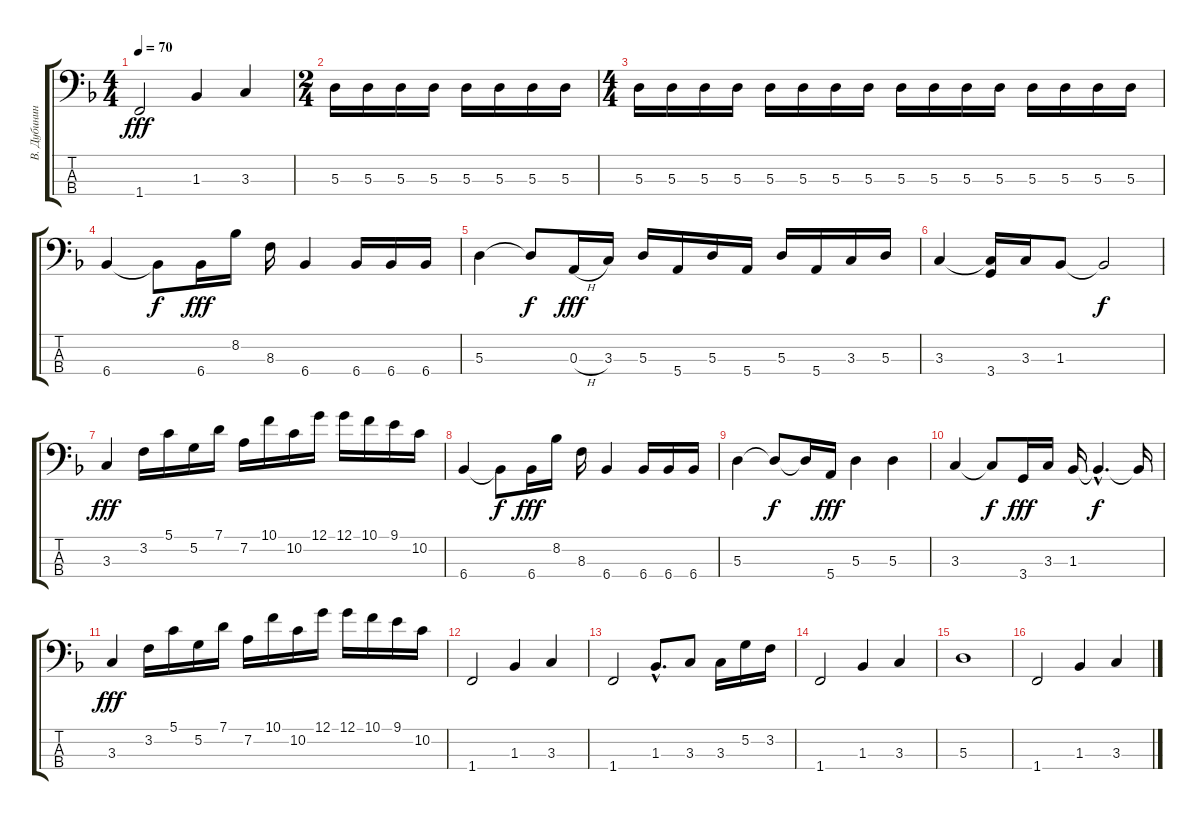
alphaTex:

\track ("В. Дубинин" "В. Дубинин") {instrument acousticbass}
\staff {score tabs}
\tuning (G2 D2 A1 E1) {hide}
\ts (4 4)
\tempo 70
\clef f4
\ks dminor
1.4.2{dy fff} 1.3.4 3.3.4 |
\ts (2 4)
5.3.16 5.3.16 5.3.16 5.3.16 5.3.16 5.3.16 5.3.16 5.3.16 |
\ts (4 4)
5.3.16 5.3.16 5.3.16 5.3.16 5.3.16 5.3.16 5.3.16 5.3.16 5.3.16 5.3.16 5.3.16 5.3.16 5.3.16 5.3.16 5.3.16 5.3.16 |
6.4.4 6.4{t}.8{dy f} 6.4.16{dy fff} 8.2.16 8.3.16 6.4.4 6.4.16 6.4.16 6.4.16 |
5.3.4 5.3{t}.8{dy f} 0.3{h}.16{dy fff} 3.3.16 5.3.16 5.4.16 5.3.16 5.4.16 5.3.16 5.4.16 3.3.16 5.3.16 |
3.3.4 (3.3{t} 3.4).16 3.3.16 1.3.8 1.3{t}.2{dy f} |
3.3.4{dy fff} 3.2.16 5.1.16 5.2.16 7.1.16 7.2.16 10.1.16 10.2.16 12.1.16 12.1.16 10.1.16 9.1.16 10.2.16 |
6.4.4 6.4{t}.8{dy f} 6.4.16{dy fff} 8.2.16 8.3.16 6.4.4 6.4.16 6.4.16 6.4.16 |
5.3.4 5.3{t}.8{dy f} 5.3{t}.16 5.4.16{dy fff} 5.3.4 5.3.4 |
3.3.4 3.3{t}.8{dy f} 3.4.16{dy fff} 3.3.16 1.3.16 1.3{hac t}.4{d dy f} 1.3{t}.16 |
3.3.4{dy fff} 3.2.16 5.1.16 5.2.16 7.1.16 7.2.16 10.1.16 10.2.16 12.1.16 12.1.16 10.1.16 9.1.16 10.2.16 |
1.4.2 1.3.4 3.3.4 |
1.4.2 1.3{hac}.8{d} 3.3.8 3.3.16 5.2.16 3.2.16 |
1.4.2 1.3.4 3.3.4 |
5.3.1 |
1.4.2 1.3.4 3.3.4
